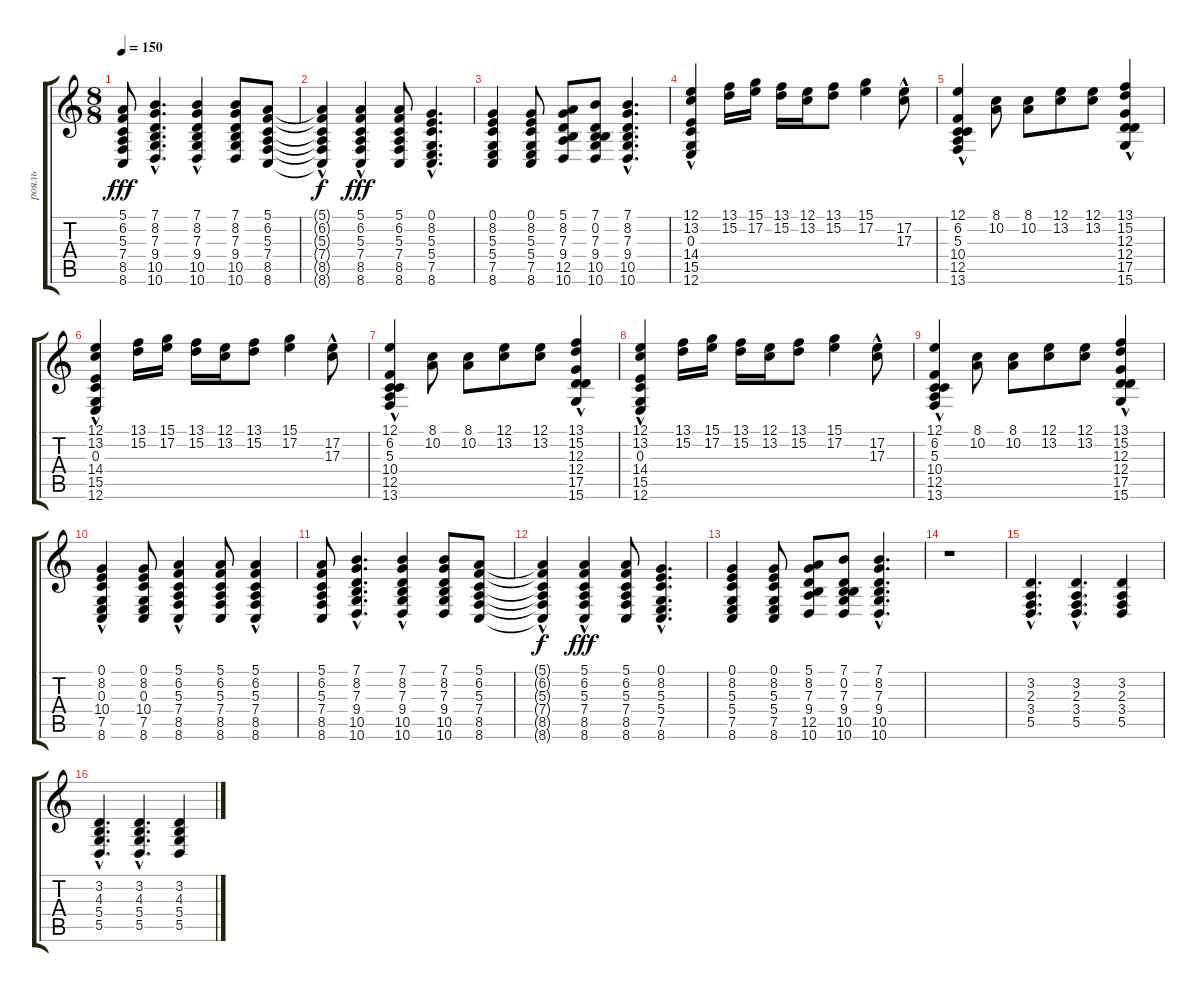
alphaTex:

\track ("рояль" "рояль") {instrument brightacousticpiano}
\staff {score tabs}
\tuning (E4 B3 G3 D3 A2 E2) {hide}
\ts (8 8)
\tempo 150
\clef g2
\ks c
(5.1 6.2 5.3 7.4 8.5 8.6).8{dy fff} (7.1{hac} 8.2{hac} 7.3{hac} 9.4 10.5 10.6).4{d} (7.1 8.2 7.3 9.4{hac} 10.5{hac} 10.6{hac}).4 (7.1 8.2 7.3 9.4 10.5 10.6).8 (5.1 6.2 5.3 7.4 8.5 8.6).8 |
(5.1{t} 6.2{t} 5.3{t} 7.4{hac t} 8.5{hac t} 8.6{hac t}).4{dy f} (5.1 6.2 5.3 7.4{hac} 8.5{hac} 8.6{hac}).4{dy fff} (5.1 6.2 5.3 7.4 8.5 8.6).8 (0.1{hac} 8.2{hac} 5.3{hac} 5.4 7.5 8.6).4{d} |
(0.1 8.2 5.3 5.4 7.5 8.6).4 (0.1 8.2 5.3 5.4 7.5 8.6).8 (5.1 8.2 7.3 9.4 12.5 10.6).8 (7.1 0.2 7.3 9.4 10.5 10.6).8 (7.1{hac} 8.2{hac} 7.3{hac} 9.4 10.5 10.6).4{d} |
(12.1 13.2 0.3 14.4{hac} 15.5 12.6).4 (13.1 15.2).16 (15.1 17.2).16 (13.1 15.2).16 (12.1 13.2).16 (13.1 15.2).8 (15.1 17.2).4 (17.2 17.3{hac}).8 |
(12.1 6.2 5.3{hac} 10.4{hac} 12.5{hac} 13.6{hac}).4 (8.1 10.2).8 (8.1 10.2).8 (12.1 13.2).8 (12.1 13.2).8 (13.1 15.2 12.3{hac} 12.4 17.5 15.6).4 |
(12.1 13.2 0.3 14.4{hac} 15.5 12.6).4 (13.1 15.2).16 (15.1 17.2).16 (13.1 15.2).16 (12.1 13.2).16 (13.1 15.2).8 (15.1 17.2).4 (17.2 17.3{hac}).8 |
(12.1 6.2 5.3{hac} 10.4{hac} 12.5{hac} 13.6{hac}).4 (8.1 10.2).8 (8.1 10.2).8 (12.1 13.2).8 (12.1 13.2).8 (13.1 15.2 12.3{hac} 12.4 17.5 15.6).4 |
(12.1 13.2 0.3 14.4{hac} 15.5 12.6).4 (13.1 15.2).16 (15.1 17.2).16 (13.1 15.2).16 (12.1 13.2).16 (13.1 15.2).8 (15.1 17.2).4 (17.2 17.3{hac}).8 |
(12.1 6.2 5.3{hac} 10.4{hac} 12.5{hac} 13.6{hac}).4 (8.1 10.2).8 (8.1 10.2).8 (12.1 13.2).8 (12.1 13.2).8 (13.1 15.2 12.3{hac} 12.4 17.5 15.6).4 |
(0.1 8.2 0.3 10.4 7.5 8.6{hac}).4 (0.1 8.2 0.3 10.4 7.5 8.6).8 (5.1 6.2 5.3 7.4{hac} 8.5{hac} 8.6{hac}).4 (5.1 6.2 5.3 7.4 8.5 8.6).8 (5.1 6.2 5.3 7.4{hac} 8.5{hac} 8.6{hac}).4 |
(5.1 6.2 5.3 7.4 8.5 8.6).8 (7.1{hac} 8.2{hac} 7.3{hac} 9.4 10.5 10.6).4{d} (7.1 8.2 7.3 9.4{hac} 10.5{hac} 10.6{hac}).4 (7.1 8.2 7.3 9.4 10.5 10.6).8 (5.1 6.2 5.3 7.4 8.5 8.6).8 |
(5.1{t} 6.2{t} 5.3{t} 7.4{hac t} 8.5{hac t} 8.6{hac t}).4{dy f} (5.1 6.2 5.3 7.4{hac} 8.5{hac} 8.6{hac}).4{dy fff} (5.1 6.2 5.3 7.4 8.5 8.6).8 (0.1{hac} 8.2{hac} 5.3{hac} 5.4 7.5 8.6).4{d} |
(0.1 8.2 5.3 5.4 7.5 8.6).4 (0.1 8.2 5.3 5.4 7.5 8.6).8 (5.1 8.2 7.3 9.4 12.5 10.6).8 (7.1 0.2 7.3 9.4 10.5 10.6).8 (7.1{hac} 8.2{hac} 7.3{hac} 9.4{hac} 10.5 10.6).4{d} |
r.1 |
(3.2{hac} 2.3{hac} 3.4{hac} 5.5{hac}).4{d} (3.2{hac} 2.3{hac} 3.4{hac} 5.5{hac}).4{d} (3.2 2.3 3.4 5.5).4 |
(3.2{hac} 4.3{hac} 5.4{hac} 5.5{hac}).4{d} (3.2{hac} 4.3{hac} 5.4{hac} 5.5{hac}).4{d} (3.2 4.3 5.4 5.5).4
